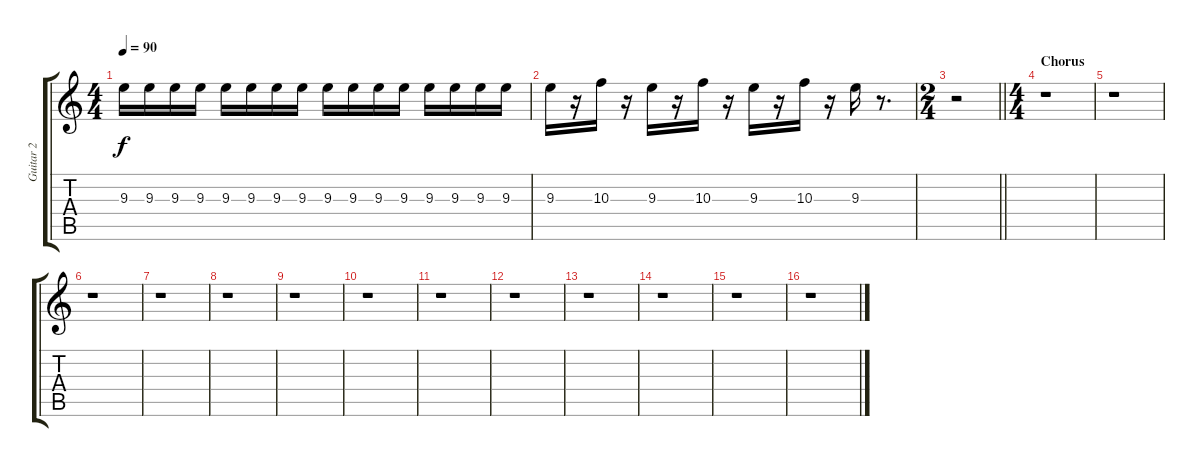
\track ("Guitar 2" "Guitar 2") {instrument overdrivenguitar}
\staff {score tabs}
\tuning (E4 B3 G3 D3 A2 E2) {hide}
\ts (4 4)
\tempo 90
\clef g2
\ks c
9.3.16{dy f} 9.3.16 9.3.16 9.3.16 9.3.16 9.3.16 9.3.16 9.3.16 9.3.16 9.3.16 9.3.16 9.3.16 9.3.16 9.3.16 9.3.16 9.3.16 |
9.3.16 r.16 10.3.16 r.16 9.3.16 r.16 10.3.16 r.16 9.3.16 r.16 10.3.16 r.16 9.3.16 r.8{d} |
\ts (2 4)
\barLineRight lightlight
r.2 |
\ts (4 4)
\section ("" "Chorus")
r.1 |
r.1 |
r.1 |
r.1 |
r.1 |
r.1 |
r.1 |
r.1 |
r.1 |
r.1 |
r.1 |
r.1 |
r.1
